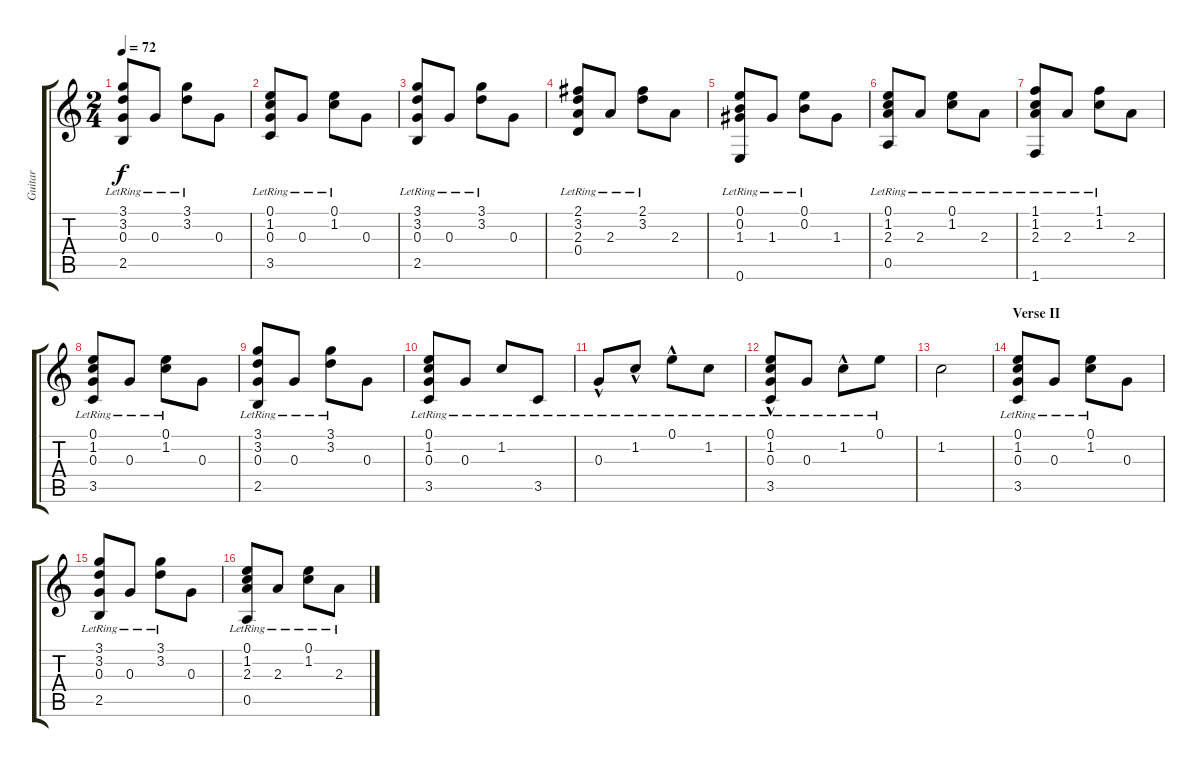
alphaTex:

\track ("Guitar" "Guitar") {instrument acousticguitarsteel}
\staff {score tabs}
\tuning (E4 B3 G3 D3 A2 E2) {hide}
\ts (2 4)
\tempo 72
\clef g2
\ks c
(3.1{lr} 3.2{lr} 0.3 2.5{lr}).8{dy f} 0.3{lr}.8 (3.1{lr} 3.2{lr}).8 0.3.8 |
(0.1{lr} 1.2{lr} 0.3 3.5{lr}).8 0.3{lr}.8 (0.1{lr} 1.2{lr}).8 0.3.8 |
(3.1{lr} 3.2{lr} 0.3 2.5{lr}).8 0.3{lr}.8 (3.1{lr} 3.2{lr}).8 0.3.8 |
(2.1{lr} 3.2{lr} 2.3 0.4{lr}).8 2.3{lr}.8 (2.1{lr} 3.2{lr}).8 2.3.8 |
(0.1{lr} 0.2{lr} 1.3 0.6{lr}).8 1.3{lr}.8 (0.1{lr} 0.2{lr}).8 1.3.8 |
(0.1{lr} 1.2{lr} 2.3 0.5{lr}).8 2.3{lr}.8 (0.1{lr} 1.2{lr}).8 2.3{lr}.8 |
(1.1{lr} 1.2{lr} 2.3 1.6{lr}).8 2.3{lr}.8 (1.1{lr} 1.2{lr}).8 2.3.8 |
(0.1{lr} 1.2{lr} 0.3 3.5{lr}).8 0.3{lr}.8 (0.1{lr} 1.2{lr}).8 0.3.8 |
(3.1{lr} 3.2{lr} 0.3 2.5{lr}).8 0.3{lr}.8 (3.1{lr} 3.2{lr}).8 0.3.8 |
(0.1{lr} 1.2{lr} 0.3 3.5{lr}).8 0.3{lr}.8 1.2{lr}.8 3.5{lr}.8 |
0.3{hac lr}.8 1.2{hac lr}.8 0.1{hac lr}.8 1.2{lr}.8 |
(0.1{lr} 1.2{lr} 0.3{hac} 3.5{hac lr}).8 0.3{lr}.8 1.2{hac lr}.8 0.1{lr}.8 |
1.2.2 |
\section ("" "Verse II")
(0.1{lr} 1.2{lr} 0.3 3.5{lr}).8 0.3{lr}.8 (0.1{lr} 1.2{lr}).8 0.3.8 |
(3.1{lr} 3.2{lr} 0.3 2.5{lr}).8 0.3{lr}.8 (3.1{lr} 3.2{lr}).8 0.3.8 |
(0.1{lr} 1.2{lr} 2.3 0.5{lr}).8 2.3{lr}.8 (0.1{lr} 1.2{lr}).8 2.3{lr}.8
